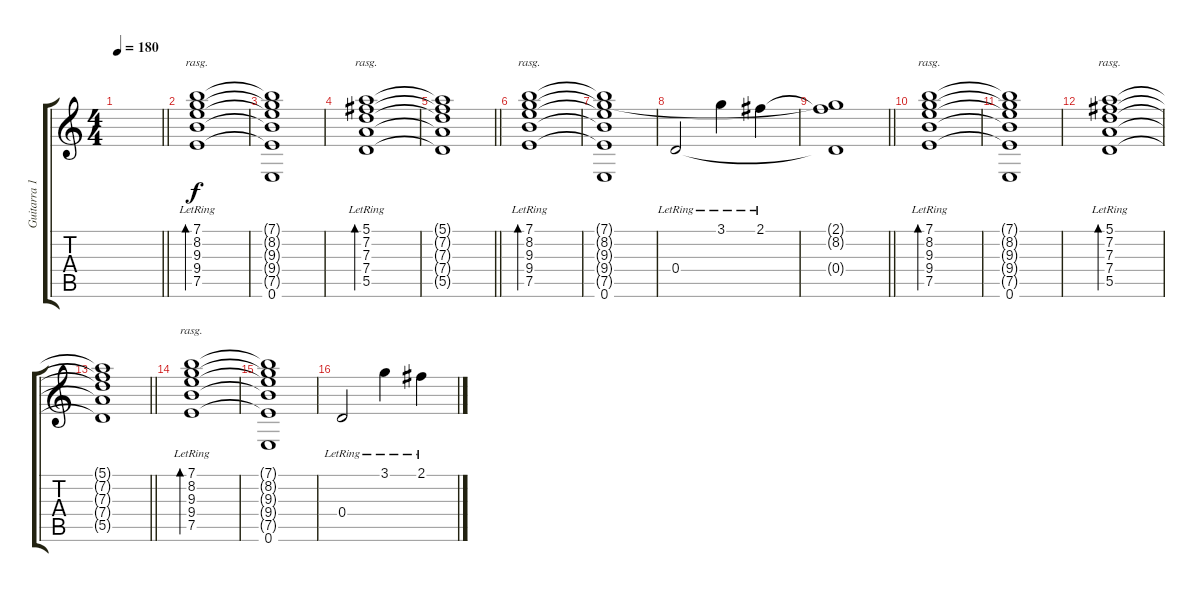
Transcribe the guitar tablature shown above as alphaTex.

\track ("Guitarra 1" "Guitarra 1") {instrument electricguitarclean}
\staff {score tabs}
\tuning (E4 B3 G3 D3 A2 E2) {hide}
\ts (4 4)
\tempo 180
\clef g2
\barLineRight lightlight
\ks c
|
\section ("" "")
(7.1{lr} 8.2{lr} 9.3{lr} 9.4{lr} 7.5{lr}).1{bd 480 rasg ii} |
(7.1{t} 8.2{t} 9.3{t} 9.4{t} 7.5{t} 0.6).1 |
(5.1{lr} 7.2{lr} 7.3{lr} 7.4{lr} 5.5{lr}).1{bd 480 rasg ii} |
\barLineRight lightlight
(5.1{t} 7.2{t} 7.3{t} 7.4{t} 5.5{t}).1 |
\section ("" "")
(7.1{lr} 8.2{lr} 9.3{lr} 9.4{lr} 7.5{lr}).1{bd 480 rasg ii} |
(7.1{t} 8.2{t} 9.3{t} 9.4{t} 7.5{t} 0.6).1 |
0.4{lr}.2 3.1{lr}.4 2.1{lr}.4 |
\barLineRight lightlight
(2.1{t} 8.2{t} 0.4{t}).1 |
(7.1{lr} 8.2{lr} 9.3{lr} 9.4{lr} 7.5{lr}).1{bd 480 rasg ii} |
(7.1{t} 8.2{t} 9.3{t} 9.4{t} 7.5{t} 0.6).1 |
(5.1{lr} 7.2{lr} 7.3{lr} 7.4{lr} 5.5{lr}).1{bd 480 rasg ii} |
\barLineRight lightlight
(5.1{t} 7.2{t} 7.3{t} 7.4{t} 5.5{t}).1 |
(7.1{lr} 8.2{lr} 9.3{lr} 9.4{lr} 7.5{lr}).1{bd 480 rasg ii} |
(7.1{t} 8.2{t} 9.3{t} 9.4{t} 7.5{t} 0.6).1 |
0.4{lr}.2 3.1{lr}.4 2.1{lr}.4
